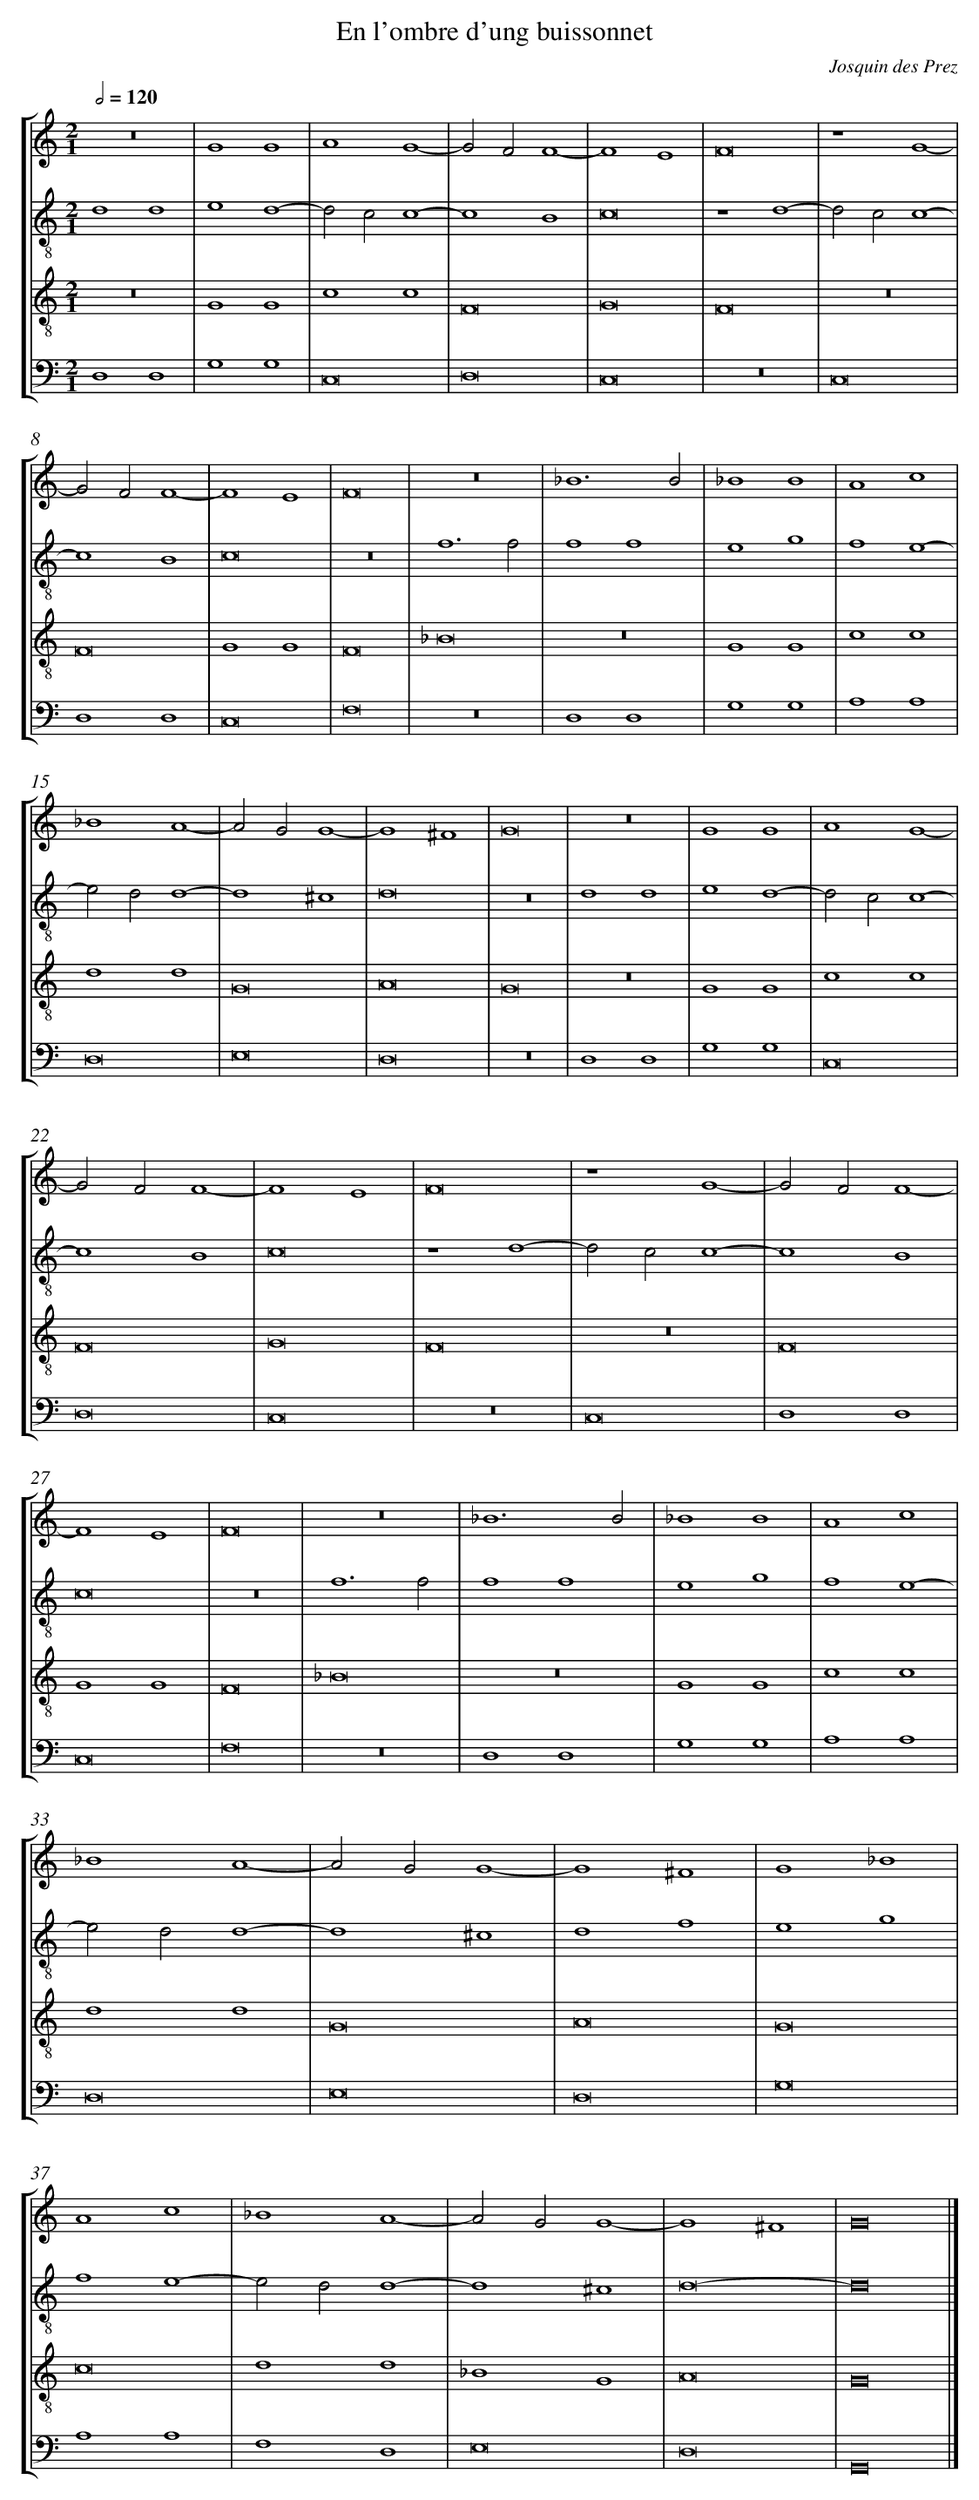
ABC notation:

X:1
T:En l'ombre d'ung buissonnet
C: Josquin des Prez
L: 1/4
M: 2/1
Q: 1/2=120
%%staves [1 2 3 4]
V: 1 clef=treble
V: 2 clef=treble-8
V: 3 clef=treble-8
V: 4 clef=bass
K: C
[V:1] z8 |
[V:2] d4d4 |
[V:3] z8 |
[V:4] D,4D,4 |
[V:1] G4G4 |
[V:2] e4d4- |
[V:3] G4G4 |
[V:4] G,4G,4 |
[V:1] A4G4- |
[V:2] d2c2c4- |
[V:3] c4c4 |
[V:4] C,8 |
[V:1] G2F2F4- |
[V:2] c4B4 |
[V:3] F8 |
[V:4] D,8 |
[V:1] F4E4 |
[V:2] c8 |
[V:3] G8 |
[V:4] C,8 |
[V:1] F8 |
[V:2] z4d4- |
[V:3] F8 |
[V:4] z8 |
[V:1] z4G4- |
[V:2] d2c2c4- |
[V:3] z8 |
[V:4] C,8 |
[V:1] G2F2F4- |
[V:2] c4B4 |
[V:3] F8 |
[V:4] D,4D,4 |
[V:1] F4E4 |
[V:2] c8 |
[V:3] G4G4 |
[V:4] C,8 |
[V:1] F8 |
[V:2] z8 |
[V:3] F8 |
[V:4] F,8 |
[V:1] z8 |
[V:2] f6f2 |
[V:3] _B8 |
[V:4] z8 |
[V:1] _B6B2 |
[V:2] f4f4 |
[V:3] z8 |
[V:4] D,4D,4 |
[V:1] _B4B4 |
[V:2] e4g4 |
[V:3] G4G4 |
[V:4] G,4G,4 |
[V:1] A4c4 |
[V:2] f4e4- |
[V:3] c4c4 |
[V:4] A,4A,4 |
[V:1] _B4A4- |
[V:2] e2d2d4- |
[V:3] d4d4 |
[V:4] D,8 |
[V:1] A2G2G4- |
[V:2] d4^c4 |
[V:3] G8 |
[V:4] E,8 |
[V:1] G4^F4 |
[V:2] d8 |
[V:3] A8 |
[V:4] D,8 |
[V:1] G8 |
[V:2] z8 |
[V:3] G8 |
[V:4] z8 |
[V:1] z8 |
[V:2] d4d4 |
[V:3] z8 |
[V:4] D,4D,4 |
[V:1] G4G4 |
[V:2] e4d4- |
[V:3] G4G4 |
[V:4] G,4G,4 |
[V:1] A4G4- |
[V:2] d2c2c4- |
[V:3] c4c4 |
[V:4] C,8 |
[V:1] G2F2F4- |
[V:2] c4B4 |
[V:3] F8 |
[V:4] D,8 |
[V:1] F4E4 |
[V:2] c8 |
[V:3] G8 |
[V:4] C,8 |
[V:1] F8 |
[V:2] z4d4- |
[V:3] F8 |
[V:4] z8 |
[V:1] z4G4- |
[V:2] d2c2c4- |
[V:3] z8 |
[V:4] C,8 |
[V:1] G2F2F4- |
[V:2] c4B4 |
[V:3] F8 |
[V:4] D,4D,4 |
[V:1] F4E4 |
[V:2] c8 |
[V:3] G4G4 |
[V:4] C,8 |
[V:1] F8 |
[V:2] z8 |
[V:3] F8 |
[V:4] F,8 |
[V:1] z8 |
[V:2] f6f2 |
[V:3] _B8 |
[V:4] z8 |
[V:1] _B6B2 |
[V:2] f4f4 |
[V:3] z8 |
[V:4] D,4D,4 |
[V:1] _B4B4 |
[V:2] e4g4 |
[V:3] G4G4 |
[V:4] G,4G,4 |
[V:1] A4c4 |
[V:2] f4e4- |
[V:3] c4c4 |
[V:4] A,4A,4 |
[V:1] _B4A4- |
[V:2] e2d2d4- |
[V:3] d4d4 |
[V:4] D,8 |
[V:1] A2G2G4- |
[V:2] d4^c4 |
[V:3] G8 |
[V:4] E,8 |
[V:1] G4^F4 |
[V:2] d4f4 |
[V:3] A8 |
[V:4] D,8 |
[V:1] G4_B4 |
[V:2] e4g4 |
[V:3] G8 |
[V:4] G,8 |
[V:1] A4c4 |
[V:2] f4e4- |
[V:3] c8 |
[V:4] A,4A,4 |
[V:1] _B4A4- |
[V:2] e2d2d4- |
[V:3] d4d4 |
[V:4] F,4D,4 |
[V:1] A2G2G4- |
[V:2] d4^c4 |
[V:3] _B4G4 |
[V:4] E,8 |
[V:1] G4^F4 |
[V:2] d8- |
[V:3] A8 |
[V:4] D,8 |
[V:1] G8 |]
[V:2] d8 |]
[V:3] G8 |]
[V:4] G,,8 |]
